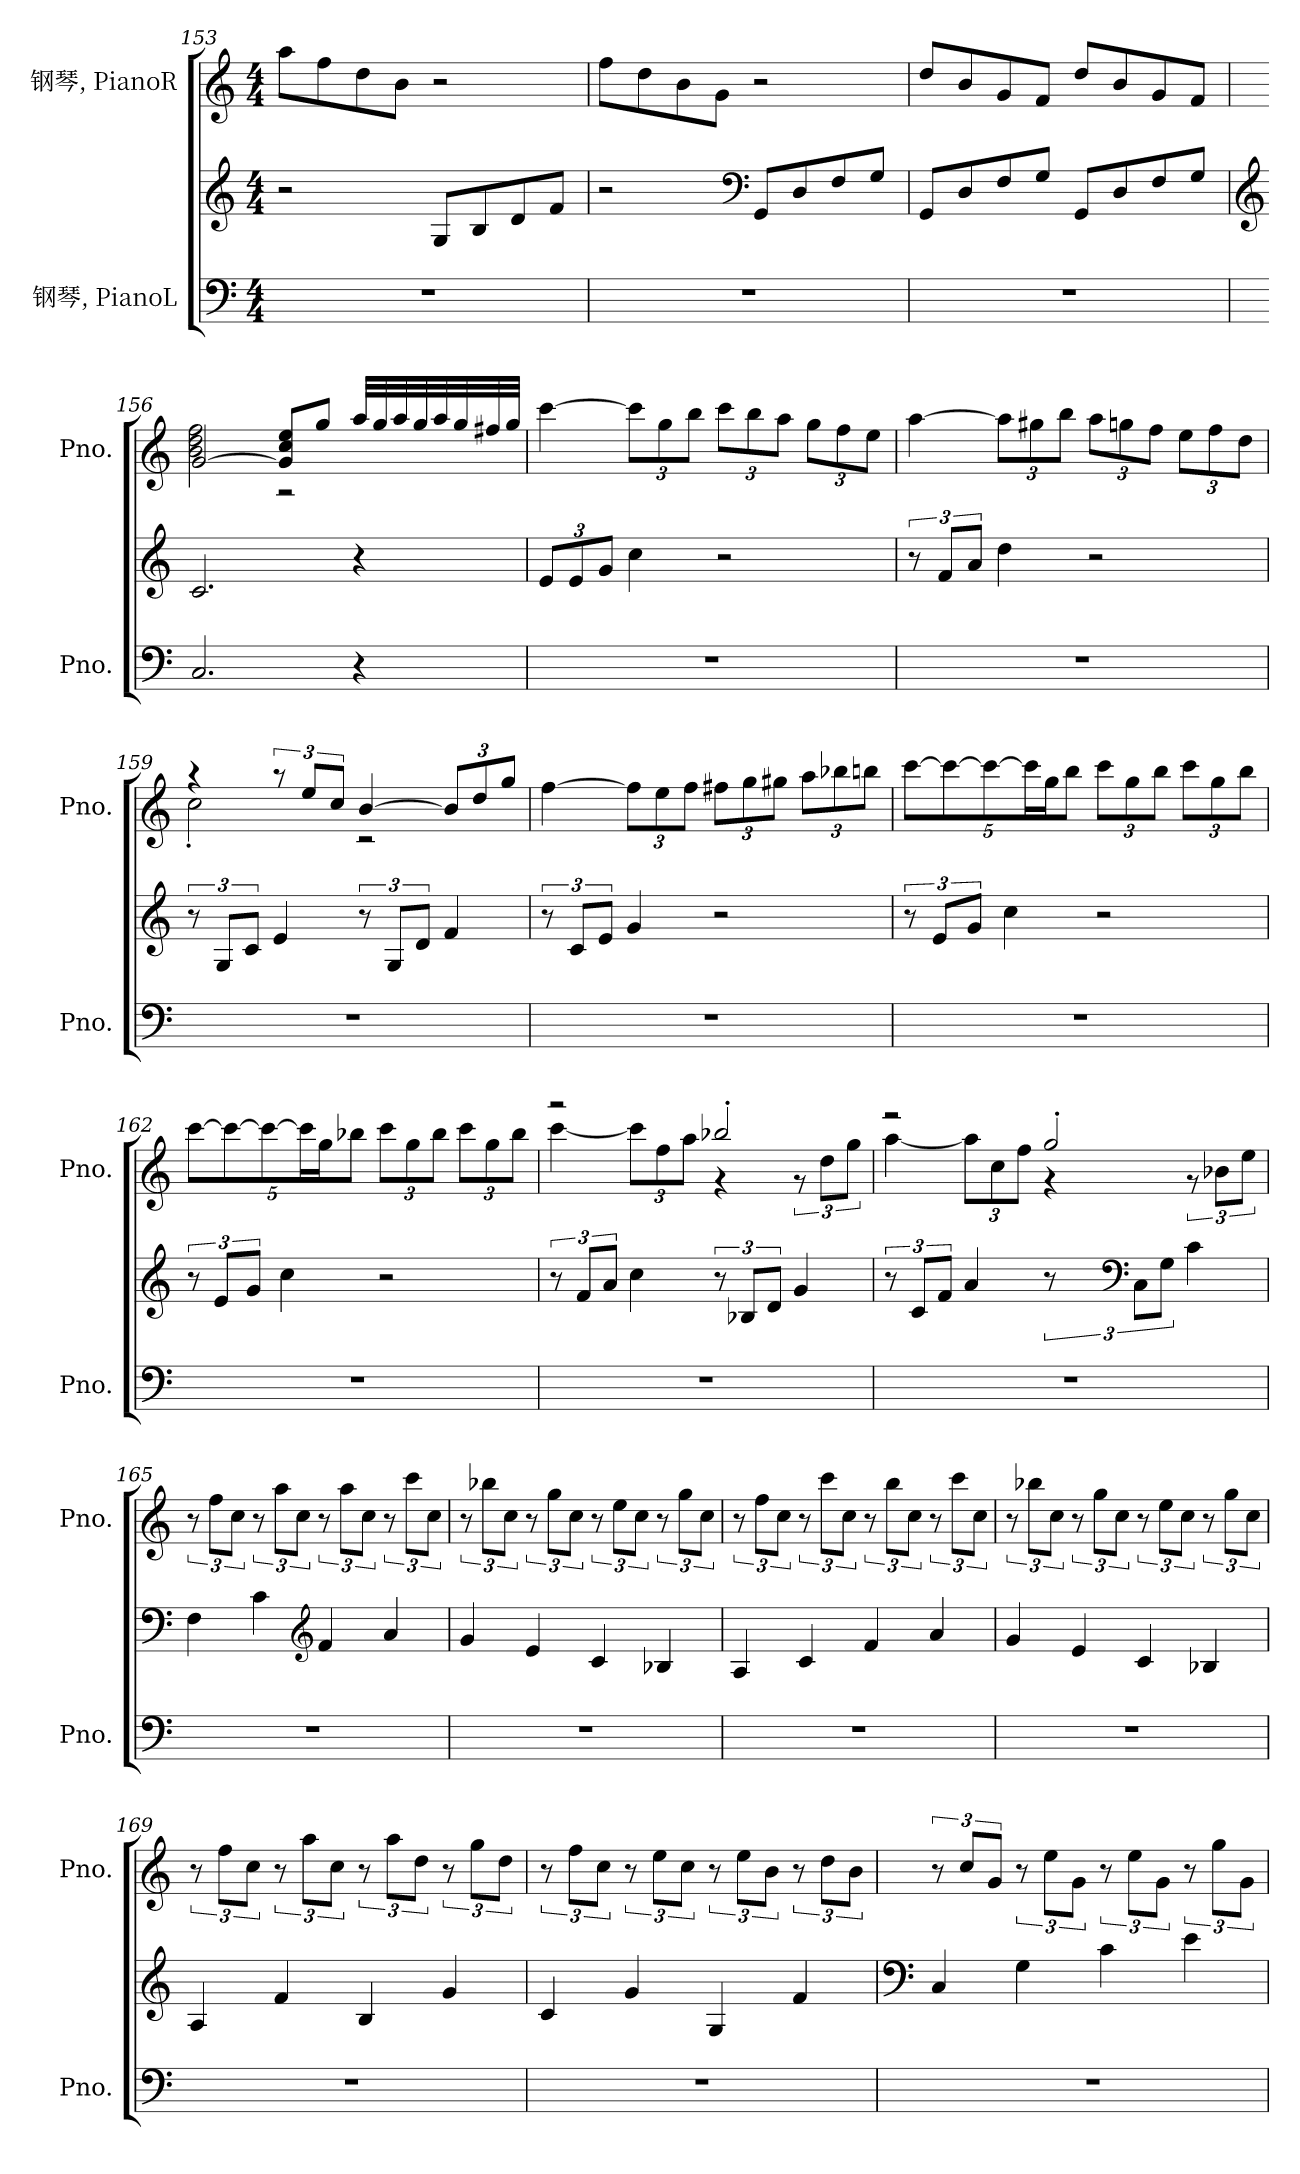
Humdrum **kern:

**kern	**kern	**kern
*part2	*part2	*part1
*staff3	*staff2	*staff1
*I"钢琴, PianoL	*	*I"钢琴, PianoR
*I'Pno.	*	*I'Pno.
*clefF4	*clefG2	*clefG2
*k[]	*k[]	*k[]
*M4/4	*M4/4	*M4/4
=153	=153	=153
1r	2r	8aa\L
.	.	8ff\
.	.	8dd\
.	.	8b\J
.	8G/L	2r
.	8B/	.
.	8d/	.
.	8f/J	.
!!LO:PB:g=z
=154	=154	=154
1r	2r	8ff\L
.	.	8dd\
.	.	8b\
.	.	8g\J
*	*clefF4	*
.	8GG/L	2r
.	8D/	.
.	8F/	.
.	8G/J	.
=155	=155	=155
1r	8GG/L	8dd/L
.	8D/	8b/
.	8F/	8g/
.	8G/J	8f/J
.	8GG/L	8dd/L
.	8D/	8b/
.	8F/	8g/
.	8G/J	8f/J
=156	=156	=156
*	*clefG2	*
*	*	*^
2.C/	2.c/	[2g/	2b\ 2dd\ 2ff\
.	.	8g/] 8cc/ 8ee/L	2r
.	.	8gg/J	.
4r	4r	32aa/LLL	.
.	.	32gg/	.
.	.	32aa/	.
.	.	32gg/	.
.	.	32aa/	.
.	.	32gg/	.
.	.	32ff#X/	.
.	.	32gg/JJJ	.
*	*	*v	*v
!!LO:LB:g=z
=157	=157	=157
*	*Xbrackettup	*
1r	12e/L	[4ccc\
.	12e/	.
.	12g/J	.
*	*	*Xbrackettup
.	4cc\	12ccc\L]
.	.	12gg\
.	.	12bb\J
.	2r	12ccc\L
.	.	12bb\
.	.	12aa\J
.	.	12gg\L
.	.	12ff\
.	.	12ee\J
=158	=158	=158
*	*brackettup	*
1r	12r	[4aa\
.	12f/L	.
.	12a/J	.
.	4dd\	12aa\L]
.	.	12gg#X\
.	.	12bb\J
.	2r	12aa\L
.	.	12ggn\
.	.	12ff\J
.	.	12ee\L
.	.	12ff\
.	.	12dd\J
=159	=159	=159
*	*	*^
1r	12r	4r	2cc'\
.	12G/L	.	.
.	12c/J	.	.
*	*	*brackettup	*
.	4e/	12r	.
.	.	12ee/L	.
.	.	12cc/J	.
.	12r	[4b/	2r
.	12G/L	.	.
.	12d/J	.	.
*	*	*Xbrackettup	*
.	4f/	12b/L]	.
.	.	12dd/	.
.	.	12gg/J	.
*	*	*v	*v
!!LO:LB:g=z
=160	=160	=160
1r	12r	[4ff\
.	12c/L	.
.	12e/J	.
.	4g/	12ff\L]
.	.	12ee\
.	.	12ff\J
.	2r	12ff#X\L
.	.	12gg\
.	.	12gg#X\J
.	.	12aa\L
.	.	12bb-X\
.	.	12bbn\J
=161	=161	=161
1r	12r	[10ccc\L
.	12e/L	.
.	.	10ccc\_
.	12g/J	.
.	.	10ccc\_
.	4cc\	.
.	.	20ccc\L]
.	.	20gg\J
.	.	10bb\J
.	2r	12ccc\L
.	.	12gg\
.	.	12bb\J
.	.	12ccc\L
.	.	12gg\
.	.	12bb\J
=162	=162	=162
1r	12r	[10ccc\L
.	12e/L	.
.	.	10ccc\_
.	12g/J	.
.	.	10ccc\_
.	4cc\	.
.	.	20ccc\L]
.	.	20gg\J
.	.	10bb-X\J
.	2r	12ccc\L
.	.	12gg\
.	.	12bb-\J
.	.	12ccc\L
.	.	12gg\
.	.	12bb-\J
!!LO:LB:g=z
=163	=163	=163
*	*	*^
1r	12r	2r	[4ccc\
.	12f/L	.	.
.	12a/J	.	.
.	4cc\	.	12ccc\L]
.	.	.	12ff\
.	.	.	12aa\J
.	12r	2bb-X'/	4r
.	12B-X/L	.	.
.	12d/J	.	.
*	*	*	*brackettup
.	4g/	.	12r
.	.	.	12dd\L
.	.	.	12gg\J
=164	=164	=164	=164
1r	12r	2r	[4aa\
.	12c/L	.	.
.	12f/J	.	.
*	*	*	*Xbrackettup
.	4a/	.	12aa\L]
.	.	.	12cc\
.	.	.	12ff\J
.	12r	2gg'/	4r
*	*clefF4	*	*
.	12C\L	.	.
.	12G\J	.	.
*	*	*	*brackettup
.	4c\	.	12r
.	.	.	12b-X\L
.	.	.	12ee\J
*	*	*v	*v
=165	=165	=165
1r	4F\	12r
.	.	12ff\L
.	.	12cc\J
.	4c\	12r
.	.	12aa\L
.	.	12cc\J
*	*clefG2	*
.	4f/	12r
.	.	12aa\L
.	.	12cc\J
.	4a/	12r
.	.	12ccc\L
.	.	12cc\J
!!LO:PB:g=z
=166	=166	=166
1r	4g/	12r
.	.	12bb-X\L
.	.	12cc\J
.	4e/	12r
.	.	12gg\L
.	.	12cc\J
.	4c/	12r
.	.	12ee\L
.	.	12cc\J
.	4B-X/	12r
.	.	12gg\L
.	.	12cc\J
=167	=167	=167
1r	4A/	12r
.	.	12ff\L
.	.	12cc\J
.	4c/	12r
.	.	12ccc\L
.	.	12cc\J
.	4f/	12r
.	.	12bb\L
.	.	12cc\J
.	4a/	12r
.	.	12ccc\L
.	.	12cc\J
=168	=168	=168
1r	4g/	12r
.	.	12bb-X\L
.	.	12cc\J
.	4e/	12r
.	.	12gg\L
.	.	12cc\J
.	4c/	12r
.	.	12ee\L
.	.	12cc\J
.	4B-X/	12r
.	.	12gg\L
.	.	12cc\J
!!LO:LB:g=z
=169	=169	=169
1r	4A/	12r
.	.	12ff\L
.	.	12cc\J
.	4f/	12r
.	.	12aa\L
.	.	12cc\J
.	4B/	12r
.	.	12aa\L
.	.	12dd\J
.	4g/	12r
.	.	12gg\L
.	.	12dd\J
=170	=170	=170
1r	4c/	12r
.	.	12ff\L
.	.	12cc\J
.	4g/	12r
.	.	12ee\L
.	.	12cc\J
.	4G/	12r
.	.	12ee\L
.	.	12b\J
.	4f/	12r
.	.	12dd\L
.	.	12b\J
=171	=171	=171
*	*clefF4	*
1r	4C/	12r
.	.	12cc/L
.	.	12g/J
.	4G\	12r
.	.	12ee\L
.	.	12g\J
.	4c\	12r
.	.	12ee\L
.	.	12g\J
.	4e\	12r
.	.	12gg\L
.	.	12g\J
=	=	=
*-	*-	*-
